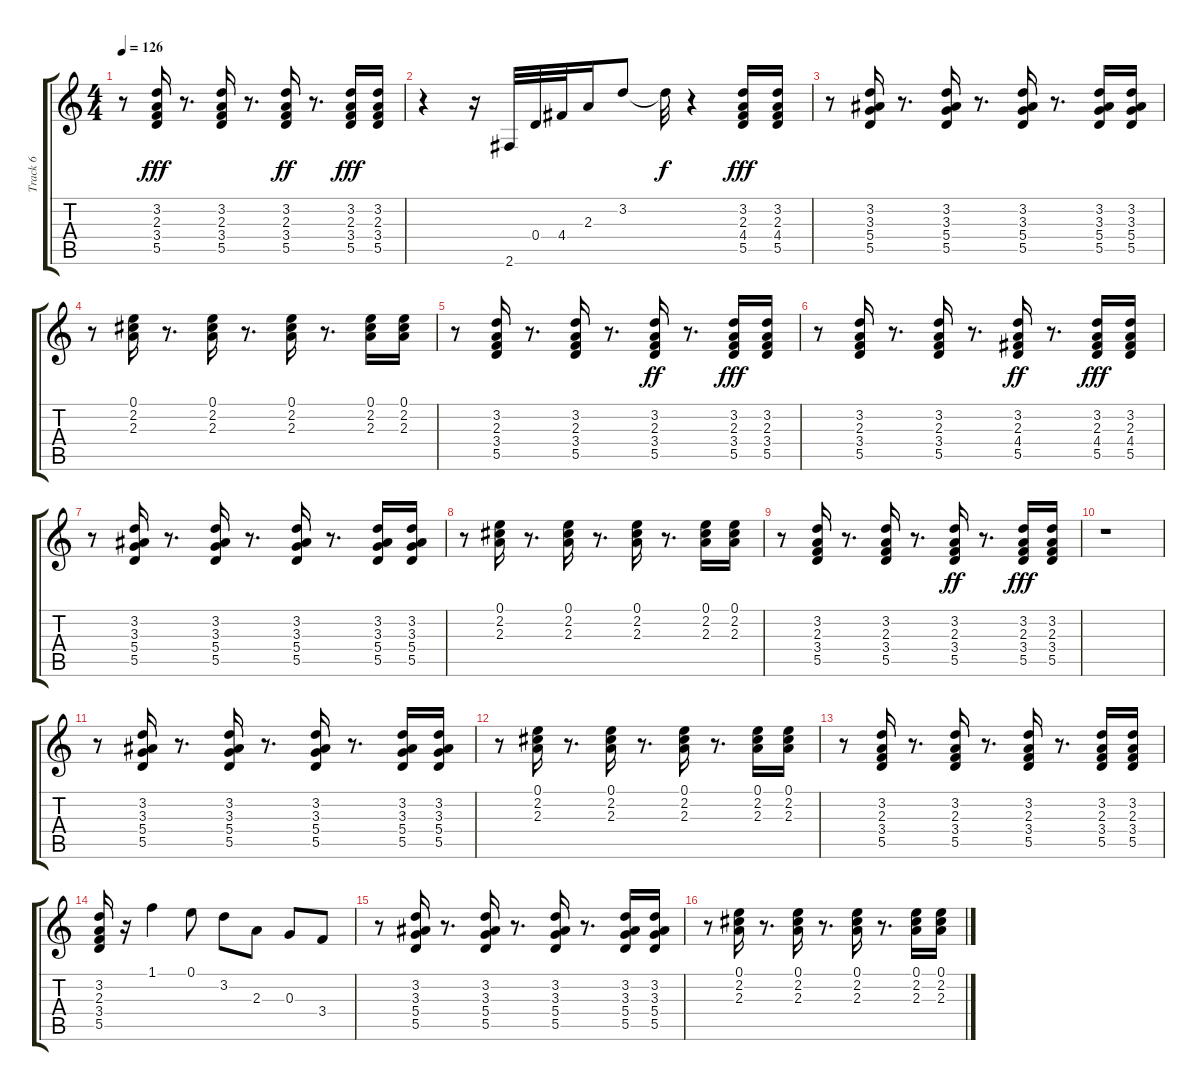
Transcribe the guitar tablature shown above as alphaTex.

\track ("Track 6" "Track 6") {instrument electricguitarmuted}
\staff {score tabs}
\tuning (E4 B3 G3 D3 A2 E2) {hide}
\ts (4 4)
\tempo 126
\clef g2
\ks c
r.8{dy fff} (3.2 2.3 3.4 5.5).16 r.8{d} (3.2 2.3 3.4 5.5).16 r.8{d} (3.2 2.3 3.4 5.5).16{dy ff} r.8{d} (3.2 2.3 3.4 5.5).16{dy fff} (3.2 2.3 3.4 5.5).16 |
r.4 r.16 2.6.32 0.4.32 4.4.32 2.3.16 3.2.8 3.2{t}.32{dy f} r.4 (3.2 2.3 4.4 5.5).16{dy fff} (3.2 2.3 4.4 5.5).16 |
r.8 (3.2 3.3 5.4 5.5).16 r.8{d} (3.2 3.3 5.4 5.5).16 r.8{d} (3.2 3.3 5.4 5.5).16 r.8{d} (3.2 3.3 5.4 5.5).16 (3.2 3.3 5.4 5.5).16 |
r.8 (0.1 2.2 2.3).16 r.8{d} (0.1 2.2 2.3).16 r.8{d} (0.1 2.2 2.3).16 r.8{d} (0.1 2.2 2.3).16 (0.1 2.2 2.3).16 |
r.8 (3.2 2.3 3.4 5.5).16 r.8{d} (3.2 2.3 3.4 5.5).16 r.8{d} (3.2 2.3 3.4 5.5).16{dy ff} r.8{d} (3.2 2.3 3.4 5.5).16{dy fff} (3.2 2.3 3.4 5.5).16 |
r.8 (3.2 2.3 3.4 5.5).16 r.8{d} (3.2 2.3 3.4 5.5).16 r.8{d} (3.2 2.3 4.4 5.5).16{dy ff} r.8{d} (3.2 2.3 4.4 5.5).16{dy fff} (3.2 2.3 4.4 5.5).16 |
r.8 (3.2 3.3 5.4 5.5).16 r.8{d} (3.2 3.3 5.4 5.5).16 r.8{d} (3.2 3.3 5.4 5.5).16 r.8{d} (3.2 3.3 5.4 5.5).16 (3.2 3.3 5.4 5.5).16 |
r.8 (0.1 2.2 2.3).16 r.8{d} (0.1 2.2 2.3).16 r.8{d} (0.1 2.2 2.3).16 r.8{d} (0.1 2.2 2.3).16 (0.1 2.2 2.3).16 |
r.8 (3.2 2.3 3.4 5.5).16 r.8{d} (3.2 2.3 3.4 5.5).16 r.8{d} (3.2 2.3 3.4 5.5).16{dy ff} r.8{d} (3.2 2.3 3.4 5.5).16{dy fff} (3.2 2.3 3.4 5.5).16 |
r.1 |
r.8 (3.2 3.3 5.4 5.5).16 r.8{d} (3.2 3.3 5.4 5.5).16 r.8{d} (3.2 3.3 5.4 5.5).16 r.8{d} (3.2 3.3 5.4 5.5).16 (3.2 3.3 5.4 5.5).16 |
r.8 (0.1 2.2 2.3).16 r.8{d} (0.1 2.2 2.3).16 r.8{d} (0.1 2.2 2.3).16 r.8{d} (0.1 2.2 2.3).16 (0.1 2.2 2.3).16 |
r.8 (3.2 2.3 3.4 5.5).16 r.8{d} (3.2 2.3 3.4 5.5).16 r.8{d} (3.2 2.3 3.4 5.5).16 r.8{d} (3.2 2.3 3.4 5.5).16 (3.2 2.3 3.4 5.5).16 |
(3.2 2.3 3.4 5.5).16 r.16 1.1.4 0.1.8 3.2.8 2.3.8 0.3.8 3.4.8 |
r.8 (3.2 3.3 5.4 5.5).16 r.8{d} (3.2 3.3 5.4 5.5).16 r.8{d} (3.2 3.3 5.4 5.5).16 r.8{d} (3.2 3.3 5.4 5.5).16 (3.2 3.3 5.4 5.5).16 |
r.8 (0.1 2.2 2.3).16 r.8{d} (0.1 2.2 2.3).16 r.8{d} (0.1 2.2 2.3).16 r.8{d} (0.1 2.2 2.3).16 (0.1 2.2 2.3).16
